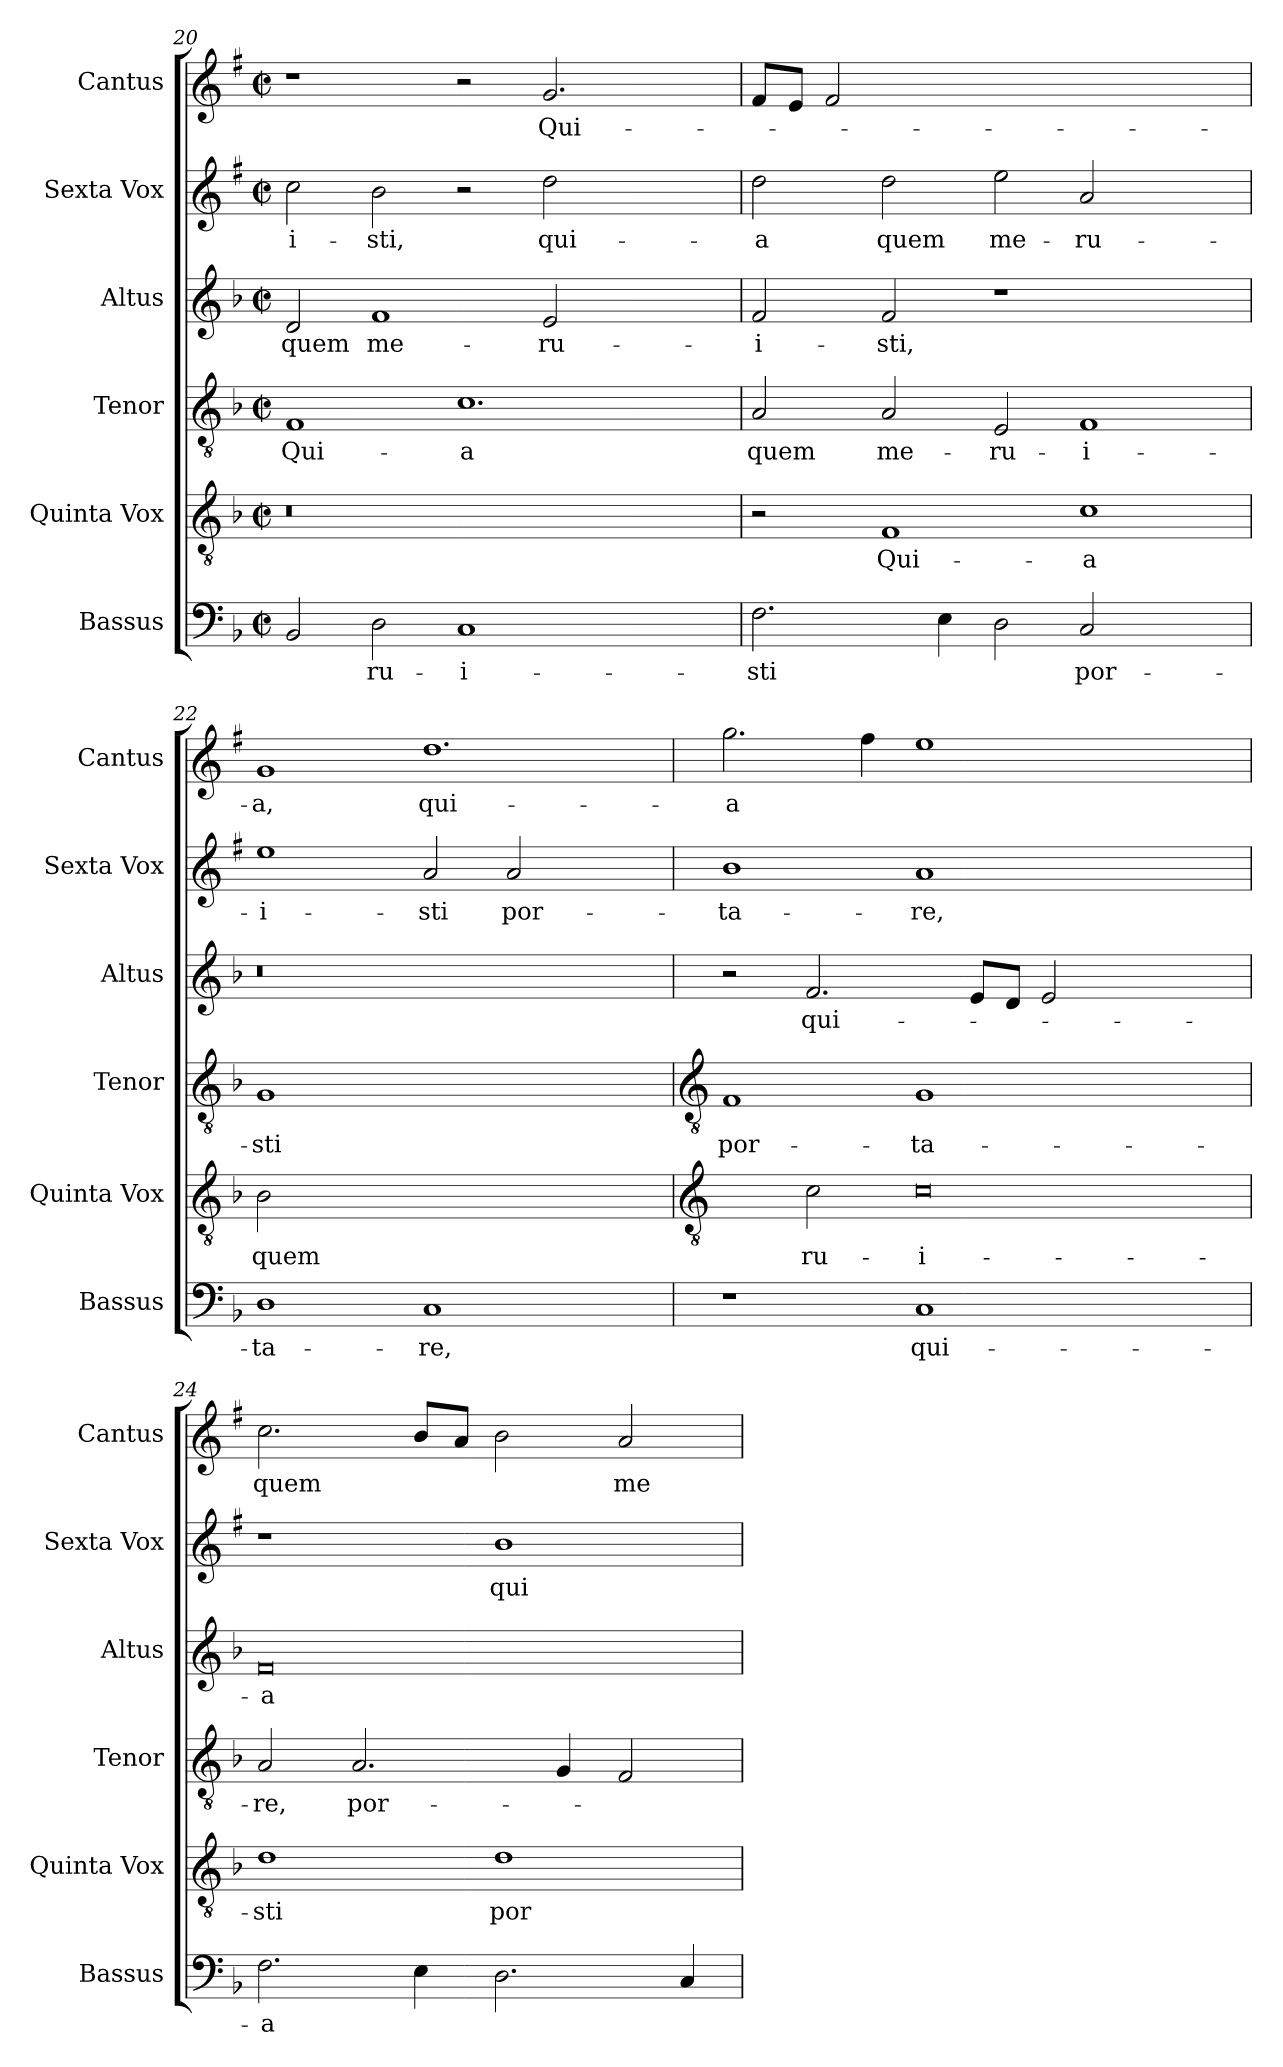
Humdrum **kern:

**kern	**text	**kern	**text	**kern	**text	**kern	**text	**kern	**text	**kern	**text
*part6	*part6	*part5	*part5	*part4	*part4	*part3	*part3	*part2	*part2	*part1	*part1
*staff6	*staff6	*staff5	*staff5	*staff4	*staff4	*staff3	*staff3	*staff2	*staff2	*staff1	*staff1
*I"Bassus	*	*I"Quinta Vox	*	*I"Tenor	*	*I"Altus	*	*I"Sexta Vox	*	*I"Cantus	*
*I'Bassus	*	*I'Quinta Vox	*	*I'Tenor	*	*I'Altus	*	*I'Sexta Vox	*	*I'Cantus	*
*clefF4	*	*clefGv2	*	*clefGv2	*	*clefG2	*	*clefG2	*	*clefG2	*
*	*	*	*	*	*	*	*	*ITrd1c2	*	*ITrd1c2	*
*k[b-]	*	*k[b-]	*	*k[b-]	*	*k[b-]	*	*k[b-]	*	*k[b-]	*
*F:	*	*F:	*	*F:	*	*F:	*	*F:	*	*F:	*
*M4/2	*	*M4/2	*	*M4/2	*	*M4/2	*	*M4/2	*	*M4/2	*
*met(c|)	*	*met(c|)	*	*met(c|)	*	*met(c|)	*	*met(c|)	*	*met(c|)	*
=20	=20	=20	=20	=20	=20	=20	=20	=20	=20	=20	=20
!	!	!	!	!	!LO:LY:b	!	!LO:LY:b	!	!LO:LY:b	!	!
2BB-	.	0r	.	1F	Qui-	2d	quem	2b-	-i-	1r	.
!	!LO:LY:b	!	!	!	!	!	!LO:LY:b	!	!LO:LY:b	!	!
2D	-ru-	.	.	.	.	1f	me-	2a	-sti,	.	.
!	!LO:LY:b	!	!	!	!LO:LY:b	!	!	!	!	!	!
1C	-i-	.	.	1.c	-a	.	.	2r	.	2r	.
!	!	!	!	!	!	!	!LO:LY:b	!	!LO:LY:b	!	!LO:LY:b
.	.	.	.	.	.	2e	-ru-	2cc	qui-	2.f	Qui-
2ryy	.	2ryy	.	.	.	2ryy	.	2ryy	.	.	.
.	.	.	.	.	.	.	.	.	.	4ryy	.
=21	=21	=21	=21	=21	=21	=21	=21	=21	=21	=21	=21
!	!LO:LY:b	!	!	!	!LO:LY:b	!	!LO:LY:b	!	!LO:LY:b	!	!
2.F	-sti	2r	.	2A	quem	2f	-i-	2cc	-a	8eL	.
.	.	.	.	.	.	.	.	.	.	8dJ	.
.	.	.	.	.	.	.	.	.	.	2e	.
!	!	!	!LO:LY:b	!	!LO:LY:b	!	!LO:LY:b	!	!LO:LY:b	!	!
.	.	1F	Qui-	2A	me-	2f	-sti,	2cc	quem	.	.
4E	.	.	.	.	.	.	.	.	.	1..ryy	.
!	!	!	!	!	!LO:LY:b	!	!	!	!LO:LY:b	!	!
2D	.	.	.	2E	-ru-	1r	.	2dd	me-	.	.
!	!LO:LY:b	!	!LO:LY:b	!	!LO:LY:b	!	!	!	!LO:LY:b	!	!
2C	por-	1c	-a	1F	-i-	.	.	2g	-ru-	.	.
2ryy	.	.	.	.	.	2ryy	.	2ryy	.	.	.
!!LO:LB:g=z
=22	=22	=22	=22	=22	=22	=22	=22	=22	=22	=22	=22
!	!LO:LY:b	!	!LO:LY:b	!	!LO:LY:b	!	!	!	!LO:LY:b	!	!LO:LY:b
1D	-ta-	2B-	quem	1G	-sti	0r	.	1dd	-i-	1f	-a,
!	!	!	!LO:LY:b	!	!	!	!	!	!	!	!
.	.	[1cyy	me-	.	.	.	.	.	.	.	.
!	!LO:LY:b	!	!	!	!	!	!	!	!LO:LY:b	!	!LO:LY:b
1C	-re,	.	.	1.ryy	.	.	.	2g	-sti	1.cc	qui-
!	!	!	!	!	!	!	!	!	!LO:LY:b	!	!
.	.	1ryy	.	.	.	.	.	2g	por-	.	.
2ryy	.	.	.	.	.	2ryy	.	2ryy	.	.	.
!!LO:LB:g=z
=23	=23	=23	=23	=23	=23	=23	=23	=23	=23	=23	=23
*	*	*clefGv2	*	*clefGv2	*	*	*	*	*	*	*
!	!	!	!	!	!LO:LY:b	!	!	!	!LO:LY:b	!	!LO:LY:b
1r	.	2cyy]	.	1F	por-	2r	.	1a	-ta-	2.ff	-a
!	!	!	!LO:LY:b	!	!	!	!LO:LY:b	!	!	!	!
.	.	2c	-ru-	.	.	2.f	qui-	.	.	.	.
.	.	.	.	.	.	.	.	.	.	4ee	.
!	!LO:LY:b	!	!LO:LY:b	!	!LO:LY:b	!	!	!	!LO:LY:b	!	!
1C	qui-	0c	-i-	1G	-ta-	.	.	1g	-re,	1dd	.
.	.	.	.	.	.	8eL	.	.	.	.	.
.	.	.	.	.	.	8dJ	.	.	.	.	.
.	.	.	.	.	.	2e	.	.	.	.	.
1ryy	.	.	.	1ryy	.	1ryy	.	1ryy	.	1ryy	.
=24	=24	=24	=24	=24	=24	=24	=24	=24	=24	=24	=24
!	!LO:LY:b	!	!LO:LY:b	!	!LO:LY:b	!	!LO:LY:b	!	!	!	!LO:LY:b
2.F	-a	1d	-sti	2A	-re,	0f	-a	1r	.	2.b-	quem
!	!	!	!	!	!LO:LY:b	!	!	!	!	!	!
.	.	.	.	2.A	por-	.	.	.	.	.	.
4E	.	.	.	.	.	.	.	.	.	8aL	.
.	.	.	.	.	.	.	.	.	.	8gJ	.
!	!	!	!LO:LY:b	!	!	!	!	!	!LO:LY:b	!	!
2.D	.	1d	por-	.	.	.	.	1a	qui-	2a	.
.	.	.	.	4G	.	.	.	.	.	.	.
!	!	!	!	!	!	!	!	!	!	!	!LO:LY:b
.	.	.	.	2F	.	.	.	.	.	2g	me-
4C	.	.	.	.	.	.	.	.	.	.	.
=	=	=	=	=	=	=	=	=	=	=	=
*-	*-	*-	*-	*-	*-	*-	*-	*-	*-	*-	*-
